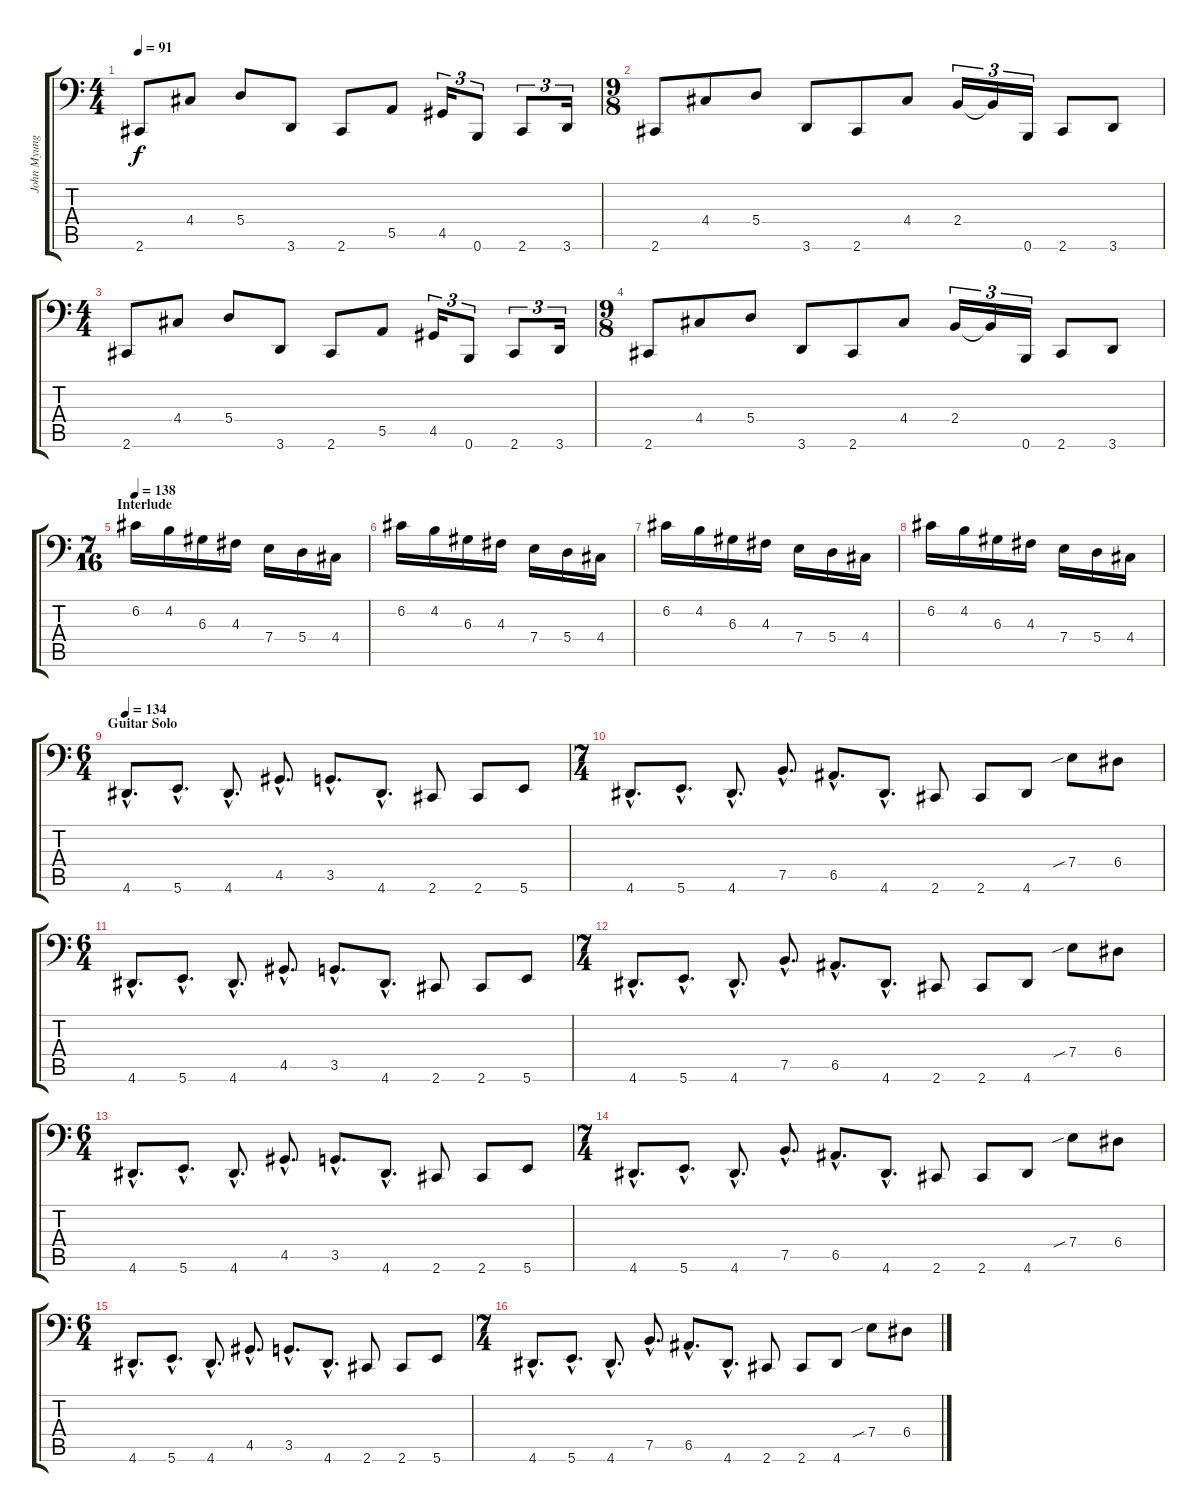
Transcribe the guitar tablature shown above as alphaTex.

\track ("John Myung" "John Myung") {instrument electricbassfinger}
\staff {score tabs}
\tuning (C3 G2 D2 A1 E1 B0) {hide}
\ts (4 4)
\tempo 91
\clef f4
\ks c
2.6.8{dy f} 4.4.8 5.4.8 3.6.8 2.6.8 5.5.8 4.5.16{tu (3 2)} 0.6.8{tu (3 2)} 2.6.8{tu (3 2)} 3.6.16{tu (3 2)} |
\ts (9 8)
2.6.8 4.4.8 5.4.8 3.6.8 2.6.8 4.4.8 2.4.16{tu (3 2)} 2.4{t}.16{tu (3 2)} 0.6.16{tu (3 2)} 2.6.8 3.6.8 |
\ts (4 4)
2.6.8 4.4.8 5.4.8 3.6.8 2.6.8 5.5.8 4.5.16{tu (3 2)} 0.6.8{tu (3 2)} 2.6.8{tu (3 2)} 3.6.16{tu (3 2)} |
\ts (9 8)
2.6.8 4.4.8 5.4.8 3.6.8 2.6.8 4.4.8 2.4.16{tu (3 2)} 2.4{t}.16{tu (3 2)} 0.6.16{tu (3 2)} 2.6.8 3.6.8 |
\ts (7 16)
\section ("" "Interlude")
\tempo 138
6.2.16 4.2.16 6.3.16 4.3.16 7.4.16 5.4.16 4.4.16 |
6.2.16 4.2.16 6.3.16 4.3.16 7.4.16 5.4.16 4.4.16 |
6.2.16 4.2.16 6.3.16 4.3.16 7.4.16 5.4.16 4.4.16 |
6.2.16 4.2.16 6.3.16 4.3.16 7.4.16 5.4.16 4.4.16 |
\ts (6 4)
\section ("" "Guitar Solo")
\tempo 134
4.6{hac}.8{d} 5.6{hac}.8{d} 4.6{hac}.8{d} 4.5{hac}.8{d} 3.5{hac}.8{d} 4.6{hac}.8{d} 2.6.8 2.6.8 5.6.8 |
\ts (7 4)
4.6{hac}.8{d} 5.6{hac}.8{d} 4.6{hac}.8{d} 7.5{hac}.8{d} 6.5{hac}.8{d} 4.6{hac}.8{d} 2.6.8 2.6.8 4.6.8 7.4{sib}.8 6.4.8 |
\ts (6 4)
4.6{hac}.8{d} 5.6{hac}.8{d} 4.6{hac}.8{d} 4.5{hac}.8{d} 3.5{hac}.8{d} 4.6{hac}.8{d} 2.6.8 2.6.8 5.6.8 |
\ts (7 4)
4.6{hac}.8{d} 5.6{hac}.8{d} 4.6{hac}.8{d} 7.5{hac}.8{d} 6.5{hac}.8{d} 4.6{hac}.8{d} 2.6.8 2.6.8 4.6.8 7.4{sib}.8 6.4.8 |
\ts (6 4)
4.6{hac}.8{d} 5.6{hac}.8{d} 4.6{hac}.8{d} 4.5{hac}.8{d} 3.5{hac}.8{d} 4.6{hac}.8{d} 2.6.8 2.6.8 5.6.8 |
\ts (7 4)
4.6{hac}.8{d} 5.6{hac}.8{d} 4.6{hac}.8{d} 7.5{hac}.8{d} 6.5{hac}.8{d} 4.6{hac}.8{d} 2.6.8 2.6.8 4.6.8 7.4{sib}.8 6.4.8 |
\ts (6 4)
4.6{hac}.8{d} 5.6{hac}.8{d} 4.6{hac}.8{d} 4.5{hac}.8{d} 3.5{hac}.8{d} 4.6{hac}.8{d} 2.6.8 2.6.8 5.6.8 |
\ts (7 4)
4.6{hac}.8{d} 5.6{hac}.8{d} 4.6{hac}.8{d} 7.5{hac}.8{d} 6.5{hac}.8{d} 4.6{hac}.8{d} 2.6.8 2.6.8 4.6.8 7.4{sib}.8 6.4.8
